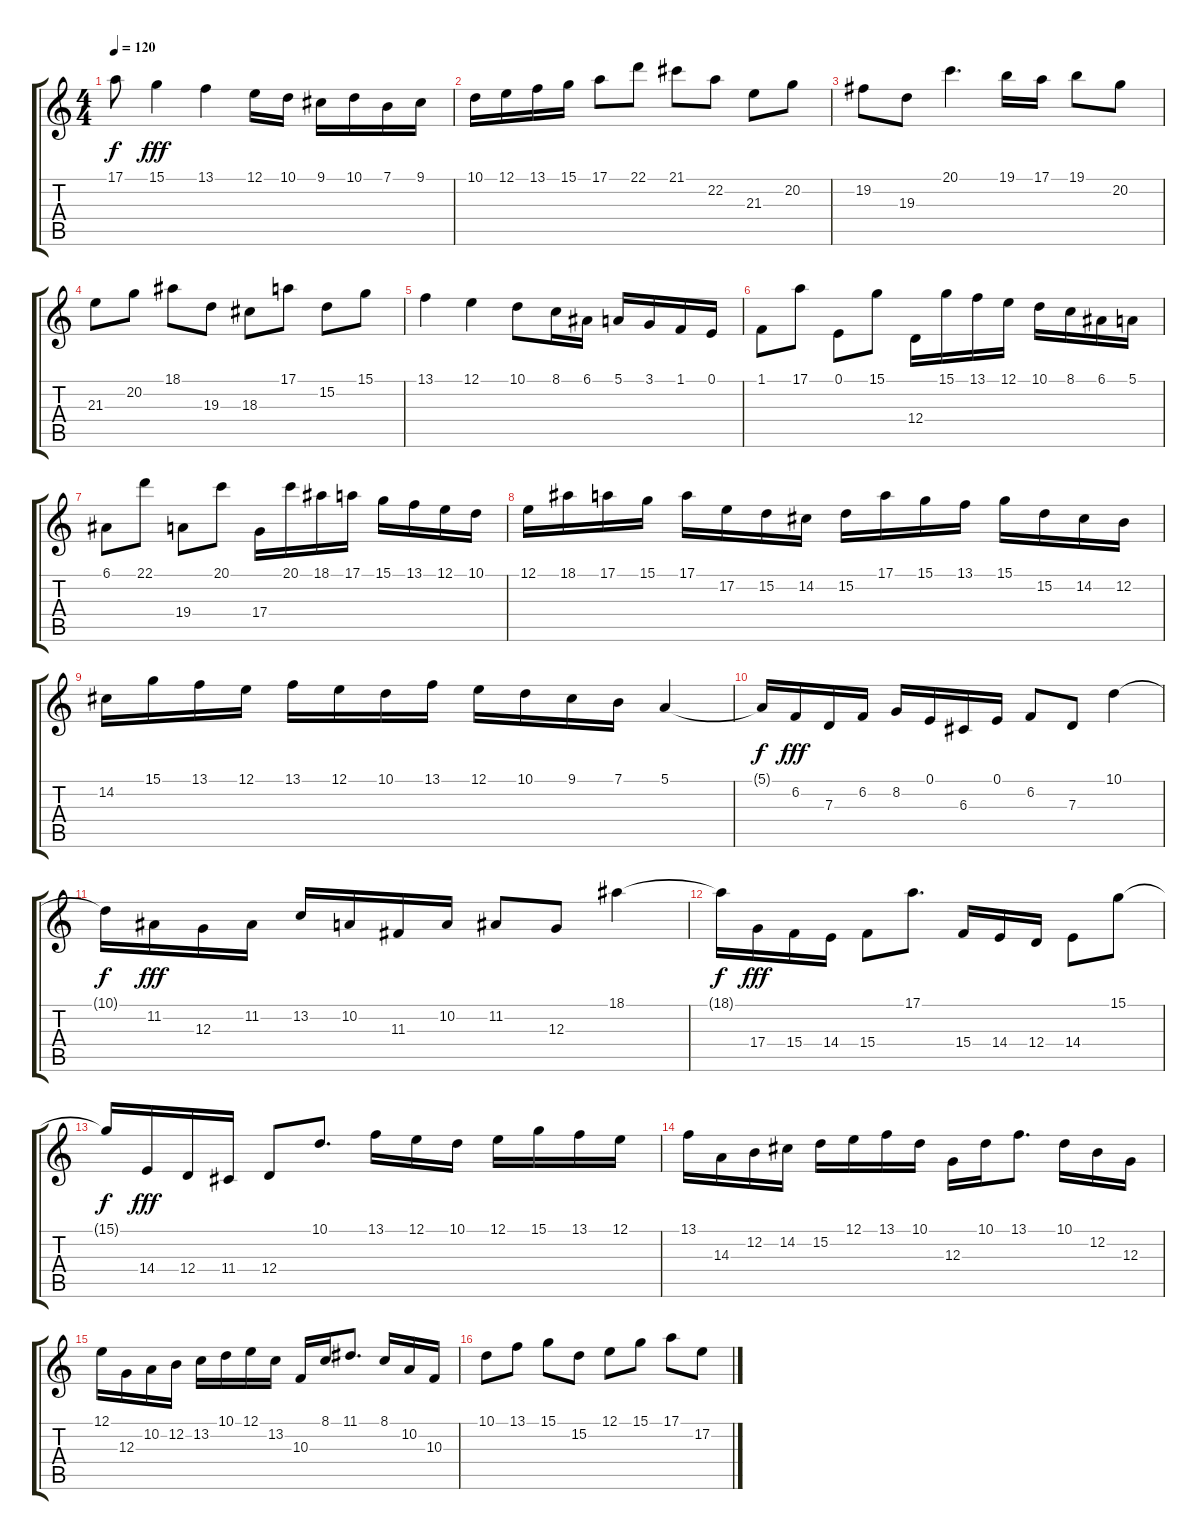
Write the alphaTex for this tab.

\track "" {instrument violin}
\staff {score tabs}
\tuning (E4 B3 G3 D3 A2 E2) {hide}
\ts (4 4)
\tempo 120
\clef g2
\ks c
17.1{t}.8{dy f} 15.1.4{dy fff} 13.1.4 12.1.16 10.1.16 9.1.16 10.1.16 7.1.16 9.1.16 |
10.1.16 12.1.16 13.1.16 15.1.16 17.1.8 22.1.8 21.1.8 22.2.8 21.3.8 20.2.8 |
19.2.8 19.3.8 20.1.4{d} 19.1.16 17.1.16 19.1.8 20.2.8 |
21.3.8 20.2.8 18.1.8 19.3.8 18.3.8 17.1.8 15.2.8 15.1.8 |
13.1.4 12.1.4 10.1.8 8.1.16 6.1.16 5.1.16 3.1.16 1.1.16 0.1.16 |
1.1.8 17.1.8 0.1.8 15.1.8 12.4.16 15.1.16 13.1.16 12.1.16 10.1.16 8.1.16 6.1.16 5.1.16 |
6.1.8 22.1.8 19.4.8 20.1.8 17.4.16 20.1.16 18.1.16 17.1.16 15.1.16 13.1.16 12.1.16 10.1.16 |
12.1.16 18.1.16 17.1.16 15.1.16 17.1.16 17.2.16 15.2.16 14.2.16 15.2.16 17.1.16 15.1.16 13.1.16 15.1.16 15.2.16 14.2.16 12.2.16 |
14.2.16 15.1.16 13.1.16 12.1.16 13.1.16 12.1.16 10.1.16 13.1.16 12.1.16 10.1.16 9.1.16 7.1.16 5.1.4 |
5.1{t}.16{dy f} 6.2.16{dy fff} 7.3.16 6.2.16 8.2.16 0.1.16 6.3.16 0.1.16 6.2.8 7.3.8 10.1.4 |
10.1{t}.16{dy f} 11.2.16{dy fff} 12.3.16 11.2.16 13.2.16 10.2.16 11.3.16 10.2.16 11.2.8 12.3.8 18.1.4 |
18.1{t}.16{dy f} 17.4.16{dy fff} 15.4.16 14.4.16 15.4.8 17.1.8{d} 15.4.16 14.4.16 12.4.16 14.4.8 15.1.8 |
15.1{t}.16{dy f} 14.4.16{dy fff} 12.4.16 11.4.16 12.4.8 10.1.8{d} 13.1.16 12.1.16 10.1.16 12.1.16 15.1.16 13.1.16 12.1.16 |
13.1.16 14.3.16 12.2.16 14.2.16 15.2.16 12.1.16 13.1.16 10.1.16 12.3.16 10.1.16 13.1.8{d} 10.1.16 12.2.16 12.3.16 |
12.1.16 12.3.16 10.2.16 12.2.16 13.2.16 10.1.16 12.1.16 13.2.16 10.3.16 8.1.16 11.1.8{d} 8.1.16 10.2.16 10.3.16 |
10.1.8 13.1.8 15.1.8 15.2.8 12.1.8 15.1.8 17.1.8 17.2.8
